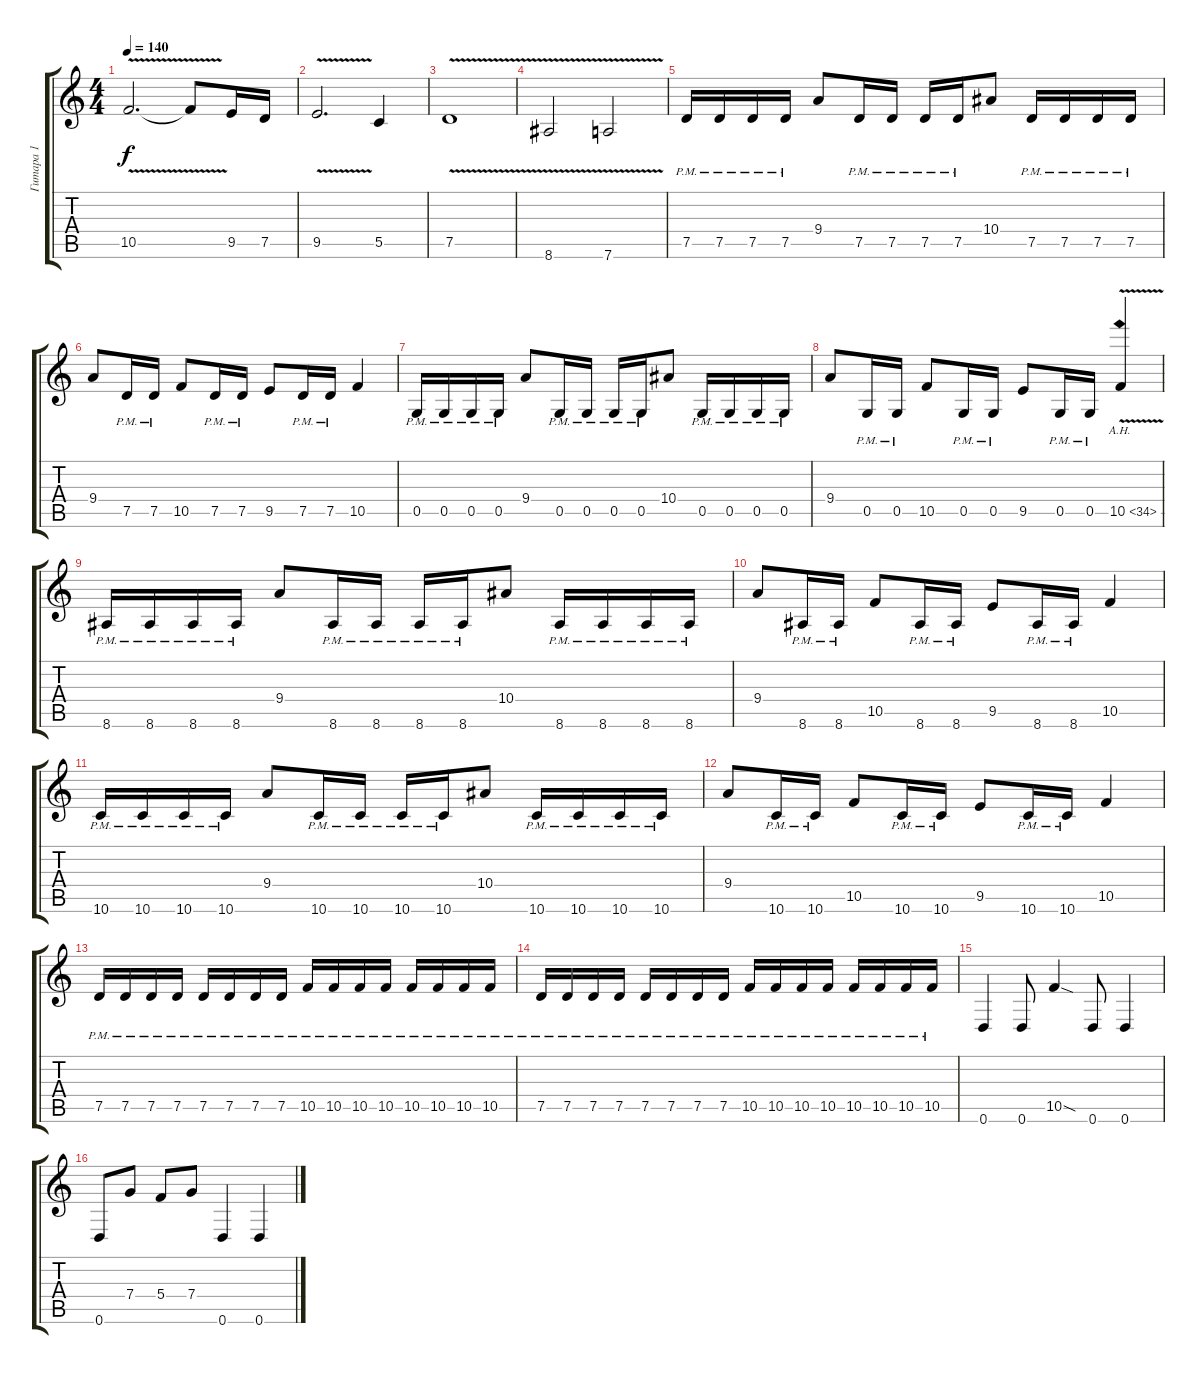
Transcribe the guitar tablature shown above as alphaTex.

\track ("Гитара 1" "Гитара 1") {instrument overdrivenguitar}
\staff {score tabs}
\tuning (D4 A3 F3 C3 G2 D2) {hide}
\ts (4 4)
\tempo 140
\clef g2
\ks c
10.5{v}.2{d dy f} 10.5{t}.8 9.5.16 7.5.16 |
9.5{v}.2{d} 5.5.4 |
7.5{v}.1 |
8.6{v}.2 7.6{v}.2 |
7.5{pm}.16 7.5{pm}.16 7.5{pm}.16 7.5{pm}.16 9.4.8 7.5{pm}.16 7.5{pm}.16 7.5{pm}.16 7.5{pm}.16 10.4.8 7.5{pm}.16 7.5{pm}.16 7.5{pm}.16 7.5{pm}.16 |
9.4.8 7.5{pm}.16 7.5{pm}.16 10.5.8 7.5{pm}.16 7.5{pm}.16 9.5.8 7.5{pm}.16 7.5{pm}.16 10.5.4 |
0.5{pm}.16 0.5{pm}.16 0.5{pm}.16 0.5{pm}.16 9.4.8 0.5{pm}.16 0.5{pm}.16 0.5{pm}.16 0.5{pm}.16 10.4.8 0.5{pm}.16 0.5{pm}.16 0.5{pm}.16 0.5{pm}.16 |
9.4.8 0.5{pm}.16 0.5{pm}.16 10.5.8 0.5{pm}.16 0.5{pm}.16 9.5.8 0.5{pm}.16 0.5{pm}.16 10.5{ah 24 v}.4 |
8.6{pm}.16 8.6{pm}.16 8.6{pm}.16 8.6{pm}.16 9.4.8 8.6{pm}.16 8.6{pm}.16 8.6{pm}.16 8.6{pm}.16 10.4.8 8.6{pm}.16 8.6{pm}.16 8.6{pm}.16 8.6{pm}.16 |
9.4.8 8.6{pm}.16 8.6{pm}.16 10.5.8 8.6{pm}.16 8.6{pm}.16 9.5.8 8.6{pm}.16 8.6{pm}.16 10.5.4 |
10.6{pm}.16 10.6{pm}.16 10.6{pm}.16 10.6{pm}.16 9.4.8 10.6{pm}.16 10.6{pm}.16 10.6{pm}.16 10.6{pm}.16 10.4.8 10.6{pm}.16 10.6{pm}.16 10.6{pm}.16 10.6{pm}.16 |
9.4.8 10.6{pm}.16 10.6{pm}.16 10.5.8 10.6{pm}.16 10.6{pm}.16 9.5.8 10.6{pm}.16 10.6{pm}.16 10.5.4 |
7.5{pm}.16 7.5{pm}.16 7.5{pm}.16 7.5{pm}.16 7.5{pm}.16 7.5{pm}.16 7.5{pm}.16 7.5{pm}.16 10.5{pm}.16 10.5{pm}.16 10.5{pm}.16 10.5{pm}.16 10.5{pm}.16 10.5{pm}.16 10.5{pm}.16 10.5{pm}.16 |
7.5{pm}.16 7.5{pm}.16 7.5{pm}.16 7.5{pm}.16 7.5{pm}.16 7.5{pm}.16 7.5{pm}.16 7.5{pm}.16 10.5{pm}.16 10.5{pm}.16 10.5{pm}.16 10.5{pm}.16 10.5{pm}.16 10.5{pm}.16 10.5{pm}.16 10.5{pm}.16 |
0.6.4 0.6.8 10.5{sod}.4 0.6.8 0.6.4 |
0.6.8 7.4.8 5.4.8 7.4.8 0.6.4 0.6.4
